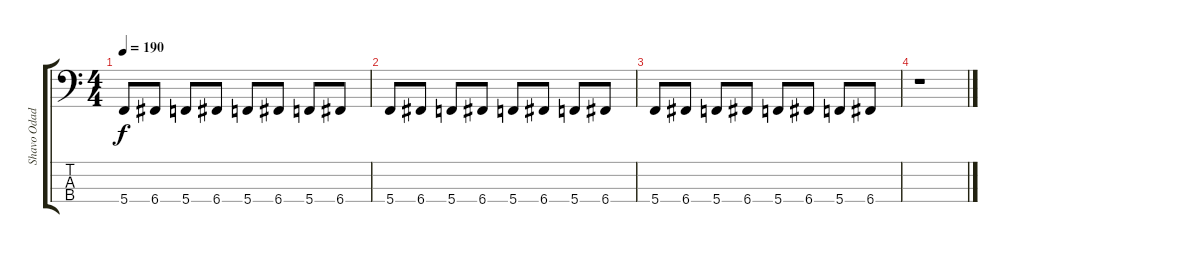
\track ("Shavo Odadjian" "Shavo Odad") {instrument electricbassfinger}
\staff {score tabs}
\tuning (F2 C2 G1 C1) {hide}
\ts (4 4)
\tempo 190
\clef f4
\ks c
5.4.8{dy f} 6.4.8 5.4.8 6.4.8 5.4.8 6.4.8 5.4.8 6.4.8 |
5.4.8 6.4.8 5.4.8 6.4.8 5.4.8 6.4.8 5.4.8 6.4.8 |
5.4.8 6.4.8 5.4.8 6.4.8 5.4.8 6.4.8 5.4.8 6.4.8 |
r.1
